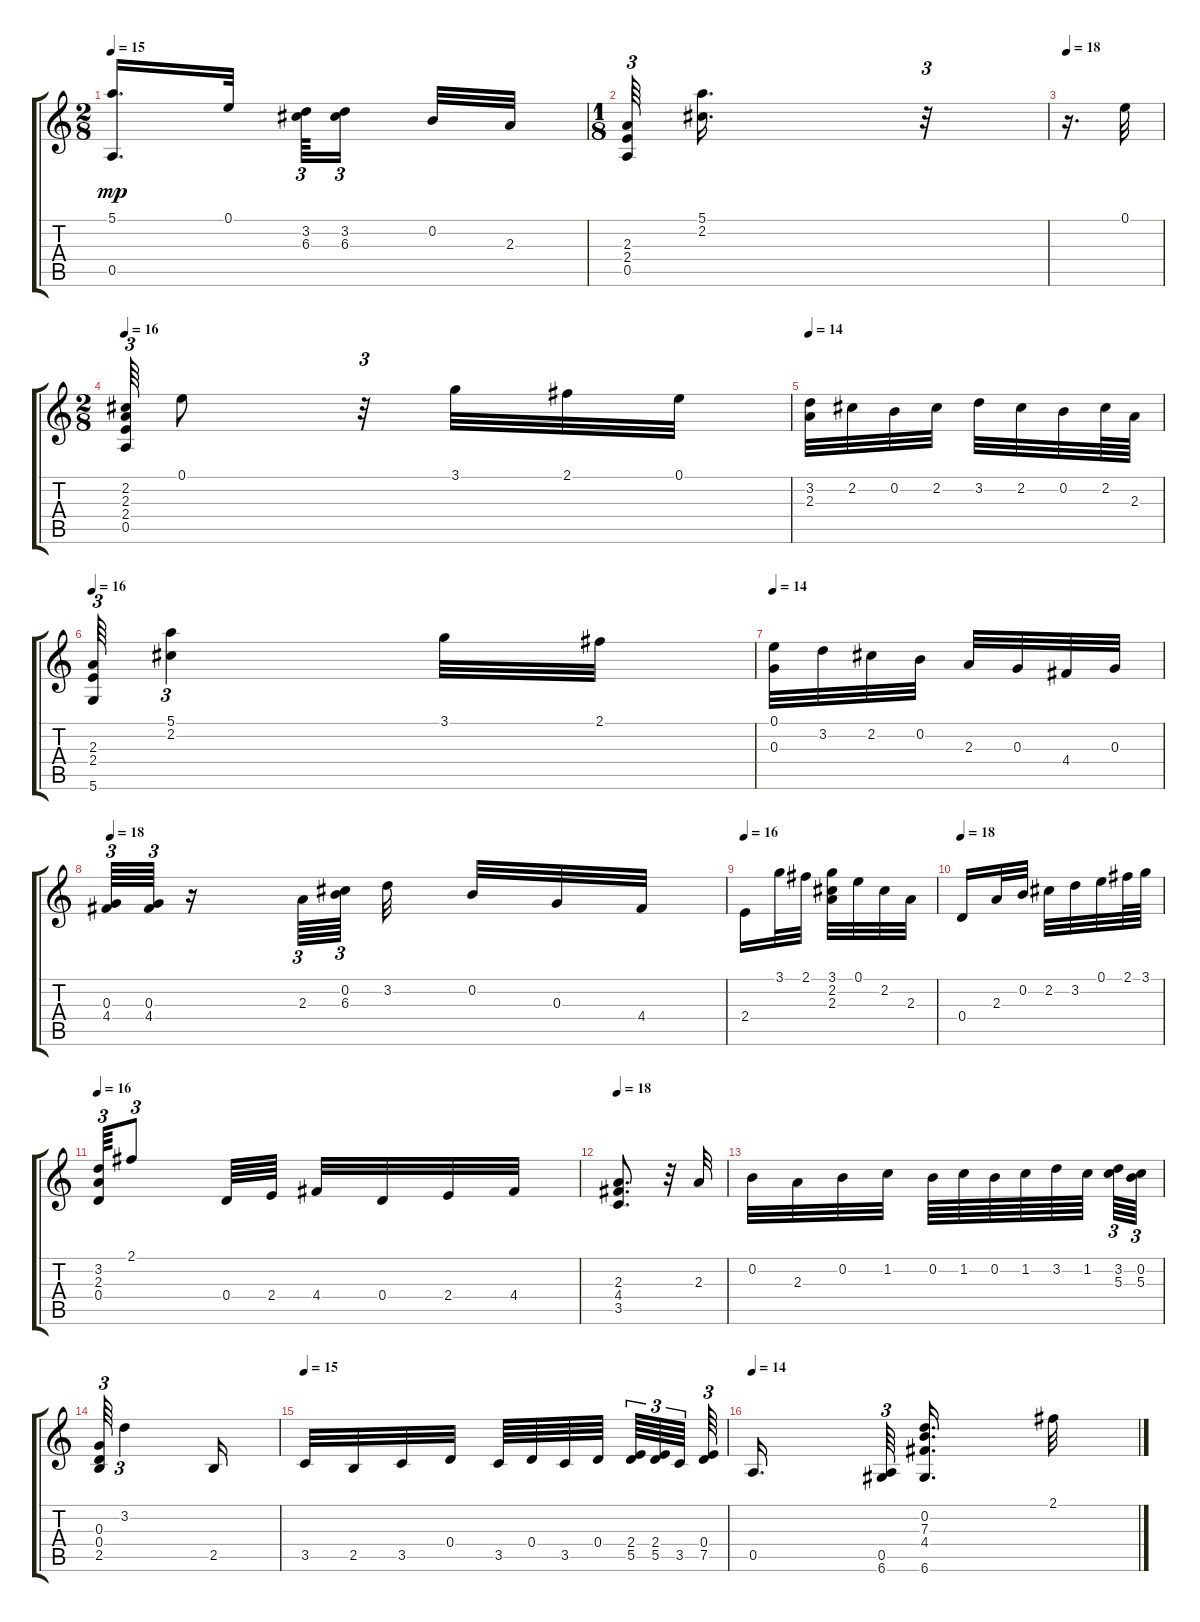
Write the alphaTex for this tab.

\track "" {instrument acousticguitarnylon}
\staff {score tabs}
\tuning (E4 B3 G3 D3 A2 D2) {hide}
\ts (2 8)
\tempo 15
\clef g2
\ks c
(5.1 0.5).16{d dy mp} 0.1.32 (3.2 6.3).64{tu (3 2)} (3.2 6.3).16{tu (3 2)} 0.2.32 2.3.32 |
\ts (1 8)
(2.3 2.4 0.5).64{tu (3 2)} (5.1 2.2).16{d} r.32{tu (3 2)} |
\tempo 18
r.16{d} 0.1.32 |
\ts (2 8)
\tempo 16
(2.2 2.3 2.4 0.5).64{tu (3 2)} 0.1.8 r.32{tu (3 2)} 3.1.32 2.1.32 0.1.32 |
\tempo 14
(3.2 2.3).32 2.2.32 0.2.32 2.2.32 3.2.32 2.2.32 0.2.32 2.2.64 2.3.64 |
\tempo 16
(2.3 2.4 5.6).64{tu (3 2)} (5.1 2.2).4{tu (3 2)} 3.1.32 2.1.32 |
\tempo 14
(0.1 0.3).32 3.2.32 2.2.32 0.2.32 2.3.32 0.3.32 4.4.32 0.3.32 |
\tempo 18
(0.3 4.4).64{tu (3 2)} (0.3 4.4).64{tu (3 2)} r.16 2.3.64{tu (3 2)} (0.2 6.3).64{tu (3 2)} 3.2.32 0.2.32 0.3.32 4.4.32 |
\tempo 16
2.4.16 3.1.32 2.1.32 (3.1 2.2 2.3).32 0.1.32 2.2.32 2.3.32 |
\tempo 18
0.4.16 2.3.32 0.2.32 2.2.32 3.2.32 0.1.32 2.1.64 3.1.64 |
\tempo 16
(3.2 2.3 0.4).64{tu (3 2)} 2.1.8{tu (3 2)} 0.4.64 2.4.64 4.4.32 0.4.32 2.4.32 4.4.32 |
\tempo 18
(2.3 4.4 3.5).8{d} r.32 2.3.32 |
0.2.32 2.3.32 0.2.32 1.2.32 0.2.64 1.2.64 0.2.64 1.2.64 3.2.64 1.2.64 (3.2 5.3).64{tu (3 2)} (0.2 5.3).64{tu (3 2)} |
(0.3 0.4 2.5).64{tu (3 2)} 3.2.4{tu (3 2)} 2.5.16 |
\tempo 15
3.5.32 2.5.32 3.5.32 0.4.32 3.5.64 0.4.64 3.5.64 0.4.64 (2.4 5.5).64{tu (3 2)} (2.4 5.5).64{tu (3 2)} 3.5.64{tu (3 2)} (0.4 7.5).64{tu (3 2)} |
\tempo 14
0.5.16{d} (0.5 6.6).64{tu (3 2)} (0.2 7.3 4.4 6.6).16{d} 2.1.32
